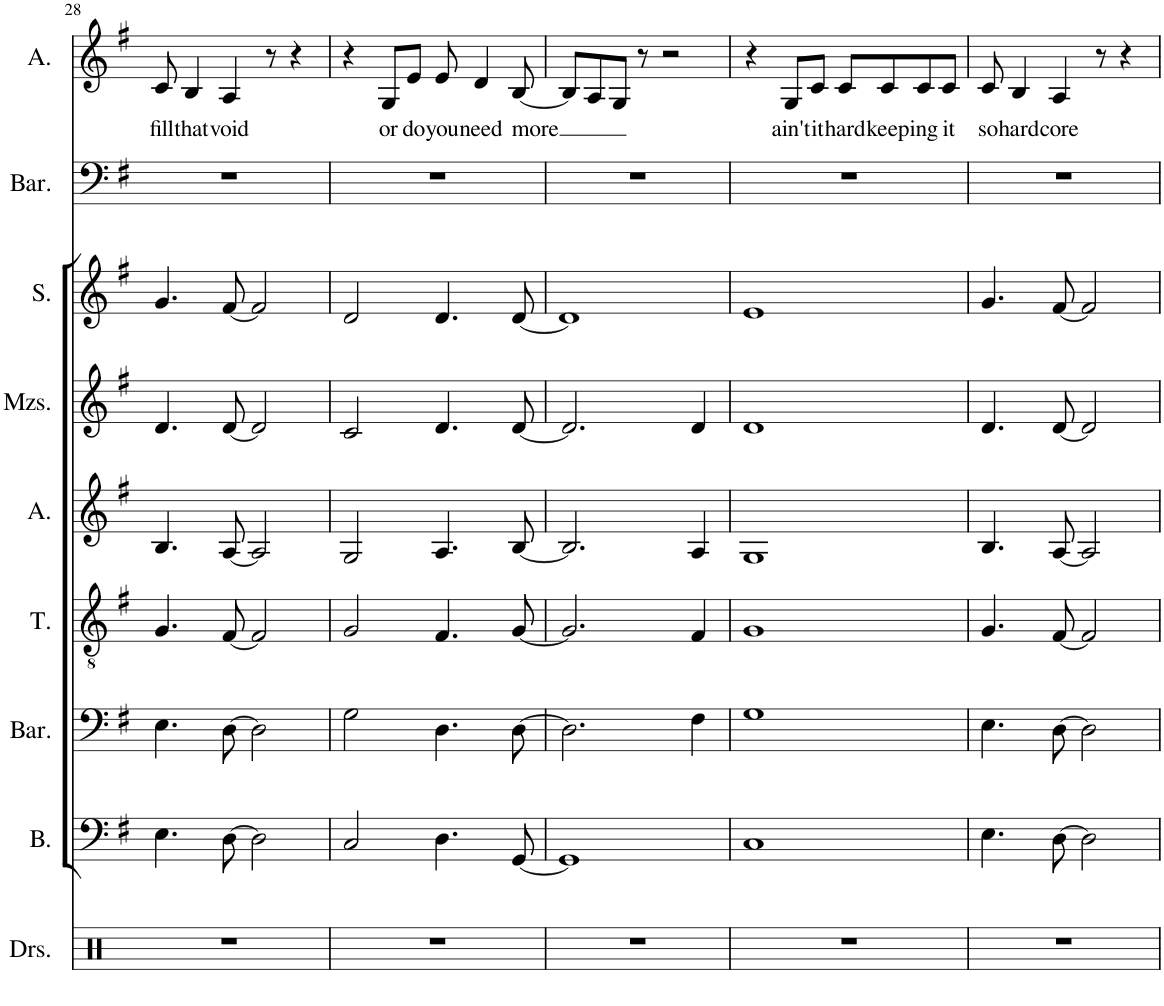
**kern	**kern	**kern	**kern	**kern	**kern	**kern	**kern	**kern	**text
*part9	*part8	*part7	*part6	*part5	*part4	*part3	*part2	*part1	*part1
*staff9	*staff8	*staff7	*staff6	*staff5	*staff4	*staff3	*staff2	*staff1	*staff1
*I"Drumset	*I"Bass	*I"Baritone	*I"Tenor	*I"Alto	*I"Mezzo-soprano	*I"Soprano	*I"Baritone	*I"Alto	*
*I'Drs.	*I'B.	*I'Bar.	*I'T.	*I'A.	*I'Mzs.	*I'S.	*I'Bar.	*I'A.	*
!!LO:PB:g=z
*clefX	*clefF4	*clefF4	*clefGv2	*clefG2	*clefG2	*clefG2	*clefF4	*clefG2	*
*k[]	*k[f#]	*k[f#]	*k[f#]	*k[f#]	*k[f#]	*k[f#]	*k[f#]	*k[f#]	*
*M4/4	*M4/4	*M4/4	*M4/4	*M4/4	*M4/4	*M4/4	*M4/4	*M4/4	*
=28	=28	=28	=28	=28	=28	=28	=28	=28	=28
!	!	!	!	!	!	!	!	!	!LO:LY:b
1r	4.E\	4.E\	4.G/	4.B/	4.d/	4.g/	1r	8c/	fill
!	!	!	!	!	!	!	!	!	!LO:LY:b
.	.	.	.	.	.	.	.	4B/	that
!	!	!	!	!	!	!	!	!	!LO:LY:b
.	[8D\	[8D\	[8F#/	[8A/	[8d/	[8f#/	.	4A/	void
.	2D\]	2D\]	2F#/]	2A/]	2d/]	2f#/]	.	.	.
.	.	.	.	.	.	.	.	8r	.
.	.	.	.	.	.	.	.	4r	.
=29	=29	=29	=29	=29	=29	=29	=29	=29	=29
1r	2C/	2G\	2G/	2G/	2c/	2d/	1r	4r	.
!	!	!	!	!	!	!	!	!	!LO:LY:b
.	.	.	.	.	.	.	.	8G/L	or
!	!	!	!	!	!	!	!	!	!LO:LY:b
.	.	.	.	.	.	.	.	8e/J	do
!	!	!	!	!	!	!	!	!	!LO:LY:b
.	4.D\	4.D\	4.F#/	4.A/	4.d/	4.d/	.	8e/	you
!	!	!	!	!	!	!	!	!	!LO:LY:b
.	.	.	.	.	.	.	.	4d/	need
!	!	!	!	!	!	!	!	!	!LO:LY:b
.	[8GG/	[8D\	[8G/	[8B/	[8d/	[8d/	.	[8B/	more
=30	=30	=30	=30	=30	=30	=30	=30	=30	=30
1r	1GG]	2.D\]	2.G/]	2.B/]	2.d/]	1d]	1r	8B/L]	.
.	.	.	.	.	.	.	.	8A/	.
.	.	.	.	.	.	.	.	8G/J	.
.	.	.	.	.	.	.	.	8r	.
.	.	.	.	.	.	.	.	2r	.
.	.	4F#\	4F#/	4A/	4d/	.	.	.	.
=31	=31	=31	=31	=31	=31	=31	=31	=31	=31
1r	1C	1G	1G	1G	1d	1e	1r	4r	.
!	!	!	!	!	!	!	!	!	!LO:LY:b
.	.	.	.	.	.	.	.	8G/L	ain't
!	!	!	!	!	!	!	!	!	!LO:LY:b
.	.	.	.	.	.	.	.	8c/J	it
!	!	!	!	!	!	!	!	!	!LO:LY:b
.	.	.	.	.	.	.	.	8c/L	hard
!	!	!	!	!	!	!	!	!	!LO:LY:b
.	.	.	.	.	.	.	.	8c/	keep-
!	!	!	!	!	!	!	!	!	!LO:LY:b
.	.	.	.	.	.	.	.	8c/	-ing
!	!	!	!	!	!	!	!	!	!LO:LY:b
.	.	.	.	.	.	.	.	8c/J	it
=32	=32	=32	=32	=32	=32	=32	=32	=32	=32
!	!	!	!	!	!	!	!	!	!LO:LY:b
1r	4.E\	4.E\	4.G/	4.B/	4.d/	4.g/	1r	8c/	so
!	!	!	!	!	!	!	!	!	!LO:LY:b
.	.	.	.	.	.	.	.	4B/	hard-
!	!	!	!	!	!	!	!	!	!LO:LY:b
.	[8D\	[8D\	[8F#/	[8A/	[8d/	[8f#/	.	4A/	-core
.	2D\]	2D\]	2F#/]	2A/]	2d/]	2f#/]	.	.	.
.	.	.	.	.	.	.	.	8r	.
.	.	.	.	.	.	.	.	4r	.
=	=	=	=	=	=	=	=	=	=
*-	*-	*-	*-	*-	*-	*-	*-	*-	*-
